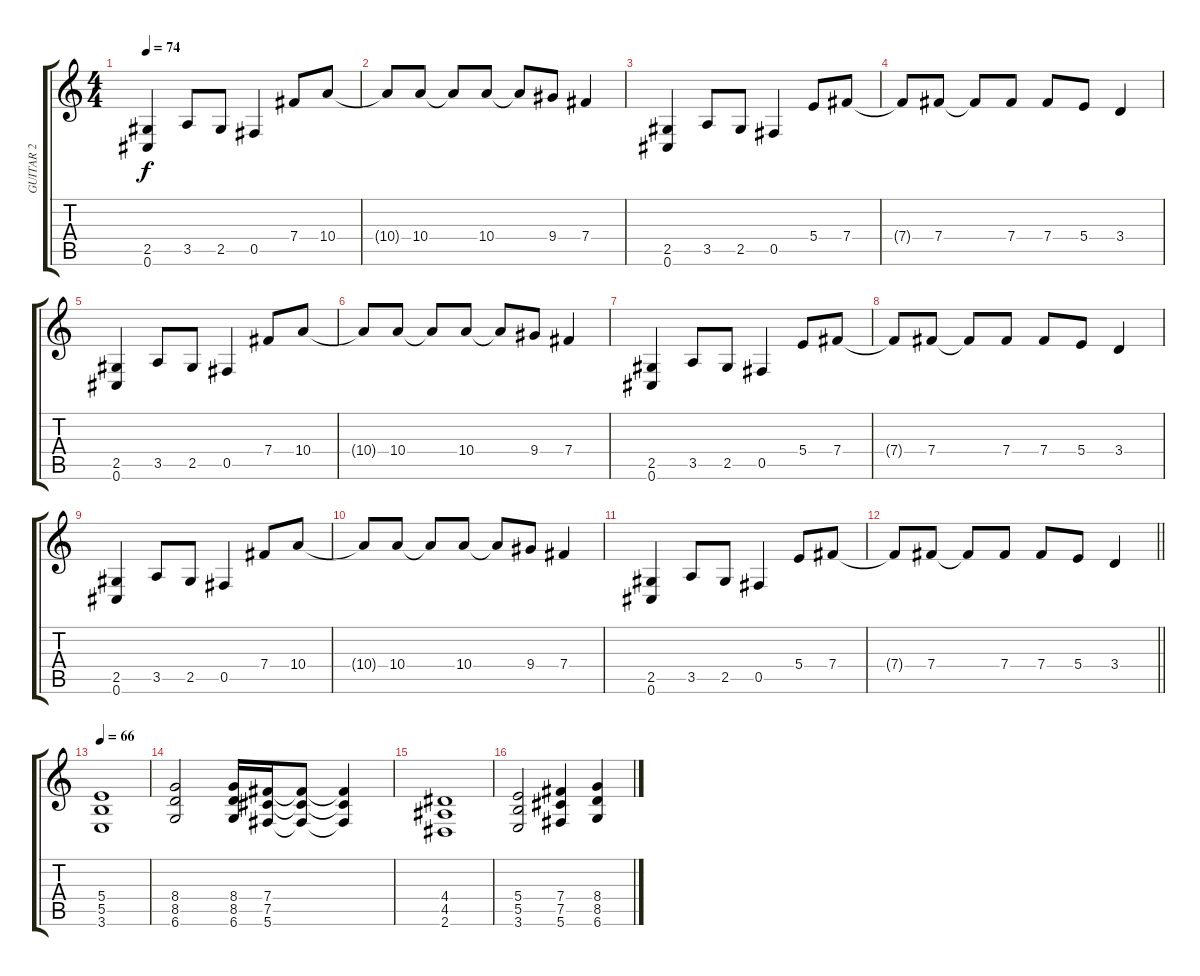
\track ("GUITAR 2" "GUITAR 2") {instrument overdrivenguitar}
\staff {score tabs}
\tuning (Db4 Ab3 E3 B2 Gb2 Db2) {hide}
\ts (4 4)
\tempo 74
\clef g2
\ks c
(2.5 0.6).4{dy f} 3.5.8 2.5.8 0.5.4 7.4.8 10.4.8 |
10.4{t}.8 10.4.8 10.4{t}.8 10.4.8 10.4{t}.8 9.4.8 7.4.4 |
(2.5 0.6).4 3.5.8 2.5.8 0.5.4 5.4.8 7.4.8 |
7.4{t}.8 7.4.8 7.4{t}.8 7.4.8 7.4.8 5.4.8 3.4.4 |
(2.5 0.6).4 3.5.8 2.5.8 0.5.4 7.4.8 10.4.8 |
10.4{t}.8 10.4.8 10.4{t}.8 10.4.8 10.4{t}.8 9.4.8 7.4.4 |
(2.5 0.6).4 3.5.8 2.5.8 0.5.4 5.4.8 7.4.8 |
7.4{t}.8 7.4.8 7.4{t}.8 7.4.8 7.4.8 5.4.8 3.4.4 |
(2.5 0.6).4 3.5.8 2.5.8 0.5.4 7.4.8 10.4.8 |
10.4{t}.8 10.4.8 10.4{t}.8 10.4.8 10.4{t}.8 9.4.8 7.4.4 |
(2.5 0.6).4 3.5.8 2.5.8 0.5.4 5.4.8 7.4.8 |
\barLineRight lightlight
7.4{t}.8 7.4.8 7.4{t}.8 7.4.8 7.4.8 5.4.8 3.4.4 |
\tempo 66
(5.4 5.5 3.6).1 |
(8.4 8.5 6.6).2 (8.4 8.5 6.6).16 (7.4 7.5 5.6).16 (7.4{t} 7.5{t} 5.6{t}).8 (7.4{t} 7.5{t} 5.6{t}).4 |
(4.4 4.5 2.6).1 |
(5.4 5.5 3.6).2 (7.4 7.5 5.6).4 (8.4 8.5 6.6).4
